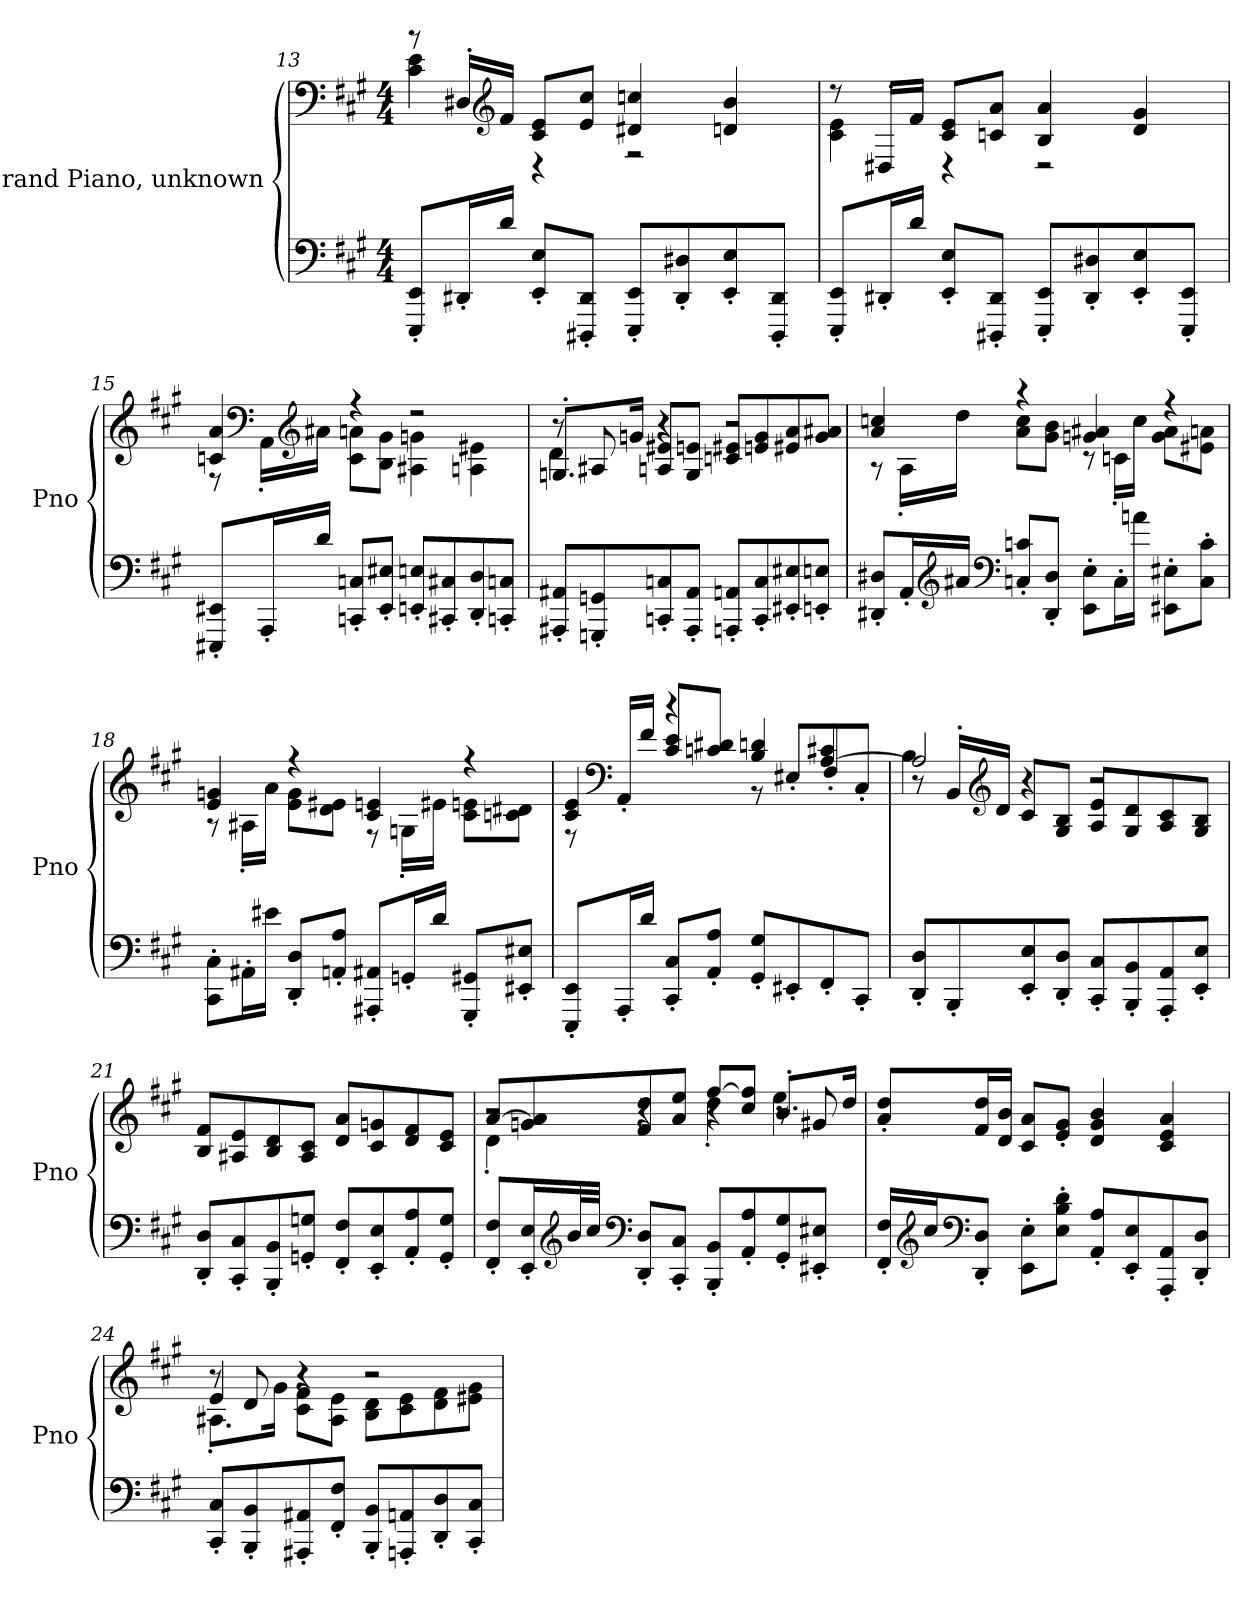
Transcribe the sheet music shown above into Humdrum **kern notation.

**kern	**kern
*part1	*part1
*staff2	*staff1
*I"Grand Piano, unknown	*
*I'Pno	*
!!LO:PB:g=z
*clefF4	*clefF4
*k[f#c#g#]	*k[f#c#g#]
*M4/4	*M4/4
=13	=13
*	*^
8EEE/' 8EE/'L	8r	4c#\ 4e\
16DD#X'/L	16D#X'/LL	.
*	*clefG2	*
16d/JJ	16f#/JJ	.
8EE/' 8E/'L	8c#/ 8e/L	4r
8DDD#X/' 8DD#/'J	8e/ 8cc#/J	.
8EEE/' 8EE/'L	4d#X/ 4ccn/	2r
8DD#/' 8D#X/'	.	.
8EE/' 8E/'	4dn/ 4b/	.
8DDD#/' 8DD#/'J	.	.
=14	=14	=14
8EEE/' 8EE/'L	8r	4c#\ 4e\
16DD#X'/L	16D#X'/LL	.
16d/JJ	16f#/JJ	.
8EE/' 8E/'L	8c#/ 8e/L	4r
8DDD#X/' 8DD#/'J	8cn/ 8a/J	.
8EEE/' 8EE/'L	4B/ 4a/	2r
8DD#/' 8D#X/'	.	.
8EE/' 8E/'	4d/ 4g#/	.
8EEE/' 8EE/'J	.	.
!!LO:LB:g=z	!!
=15	=15	=15
8EEE#X/' 8EE#X/'L	4cn/ 4a/	8r
*	*clefF4	*
16AAA'/L	.	16AA'\LL
*	*clefG2	*
16d/JJ	.	16a#X\JJ
8CCn/' 8Cn/'L	4r	8c\ 8an\L
8EE#/' 8E#X/'J	.	8B\ 8g#\J
8EEn/' 8En/'L	2r	4A#X\ 4gn\
8CC#X/' 8C#X/'	.	.
8DD/' 8D/'	.	4An\ 4e#X\
8CCn/' 8Cn/'J	.	.
=16	=16	=16
*	*	*^
8AAA#X/' 8AA#X/'L	8.Gn'/L	4d\	8r
8GGGn/' 8GGn/'	.	.	8A#X/
.	16gn/Jk	.	.
8CCn/' 8Cn/'	8An/ 8e#X/L	4r	4r
8AAA#/' 8AA#/'J	8G/ 8en/J	.	.
8AAAn/' 8AAn/'L	8cn/ 8e#X/L	2r	2r
8CC/' 8C/'	8en/ 8g/	.	.
8EE#X/' 8E#X/'	8e#X/ 8a/	.	.
8EEn/' 8En/'J	8g/ 8a#X/J	.	.
*	*	*v	*v
!!LO:LB:g=z
=17	=17	=17
8DD#X/' 8D#X/'L	4a/ 4ccn/	8r
16AA'/L	.	16A'\LL
*clefG2	*	*
16a#X/JJ	.	16dd\JJ
*clefF4	*	*
8Cn/' 8cn/'L	4r	8a\ 8cc\L
8DD#/' 8D#/'J	.	8g#\ 8b\J
8EE\' 8E\'L	4gn/ 4a#X/	8r
16C'\L	.	16cn'\LL
16an\JJ	.	16cc\JJ
8EE#X\' 8E#X\'L	4r	8g\ 8a#\L
8C\' 8c\'J	.	8e#X\ 8an\J
=18	=18	=18
8CC#\' 8C#\'L	4e/ 4gn/	8r
16AA#X'\L	.	16A#X'\LL
16e#X\JJ	.	16a\JJ
8DD/' 8D/'L	4r	8e\ 8g\L
8AAn/' 8A/'J	.	8d\ 8e#X\J
8AAA#X/' 8AA#X/'L	4c#/ 4en/	8r
16GGn'/L	.	16Gn'\LL
16d/JJ	.	16e#X\JJ
8GGG#/' 8GG#X/'L	4r	8c#\ 8en\L
8EE#X/' 8E#X/'J	.	8cn\ 8d#X\J
!!LO:LB:g=z	!!
=19	=19	=19
8EEE/' 8EE/'L	4c#/ 4e/	8r
*	*clefF4	*
16AAA'/L	.	16AA'/LL
16d/JJ	.	16f#/JJ
8CC#/' 8C#/'L	4r	8c#/ 8e/L
8AA/' 8A/'J	.	8cn/ 8d#X/J
8GG#/' 8G#/'L	4B/ 4dn/	8r
8EE#X'/	.	8E#X'/L
8FF#'/	[4A/ 4c#X/	8F#'/
8CC#'/J	.	8C#'/J
=20	=20	=20
*	*	*^
8DD/' 8D/'L	2A/]	4B\	8r
8BBB'/	.	.	16BB'/LL
*	*clefG2	*	*
.	.	.	16d/JJ
8EE/' 8E/'	.	4r	8c#/L
8DD/' 8D/'J	.	.	8G#/ 8B/J
8CC#/' 8C#/'L	2r	2r	8A/ 8e/L
8BBB/' 8BB/'	.	.	8G#/ 8d/
8AAA/' 8AA/'	.	.	8A/ 8c#/
8EE/' 8E/'J	.	.	8G#/ 8B/J
*	*v	*v	*v
=21	=21
8DD/' 8D/'L	8B/ 8f#/L
8CC#/' 8C#/'	8A#X/ 8e/
8BBB/' 8BB/'	8B/ 8d/
8GGn/' 8Gn/'J	8A#/ 8c#/J
8FF#/' 8F#/'L	8d/ 8a/L
8EE/' 8E/'	8c#/ 8gn/
8AA/' 8A/'	8d/ 8f#/
8GG/' 8G/'J	8c#/ 8e/J
!!LO:LB:g=z
=22	=22
*	*^
*	*	*^
8FF#/' 8F#/'L	[8a/L	4d'\	2r
16EE/' 16E/'L	8gn/ 8a/]	.	.
*clefG2	*	*	*
32b/L	.	.	.
32cc#/JJJ	.	.	.
*clefF4	*	*	*
8DD/' 8D/'L	8f#/ 8dd/	4r	.
8CC#/' 8C#/'J	8a/ 8ee/J	.	.
8BBB/' 8BB/'L	[8ff#/L	4dd'\	4r
8AA/' 8A/'	8cc#/ 8ff#/]J	.	.
8GG#/' 8G#/'	8.b'/L	4ee\	8r
8EE#X/' 8E#X/'J	.	.	8g#X/
.	16dd/Jk	.	.
*	*v	*v	*v
=23	=23
16FF#/' 16F#/'LL	8a/' 8dd/'L
*clefG2	*
16cc#/J	.
*clefF4	*
8DD/' 8D/'J	16f#/ 16dd/L
.	16d/ 16b/JJ
8EE\' 8E\'L	8c#/ 8a/L
8E\' 8B\' 8d\'J	8e/' 8g#/'J
8AA/' 8A/'L	4d/ 4g#/ 4b/
8EE/' 8E/'	.
8AAA/' 8AA/'	4c#/ 4e/ 4a/
8DD/' 8D/'J	.
!!LO:PB:g=z
=24	=24
*	*^
*	*	*^
8CC#/' 8C#/'L	4e/	8.A#X'\L	8r
8BBB/' 8BB/'	.	.	8d/
.	.	16g#\Jk	.
8AAA#X/' 8AA#X/'	4r	8c#\ 8f#\L	4r
8FF#/' 8F#/'J	.	8A#\ 8e\J	.
8BBB/' 8BB/'L	2r	8B\ 8d\L	2r
8AAAn/' 8AAn/'	.	8c#\ 8e\	.
8DD/' 8D/'	.	8d\ 8f#\	.
8CC#/' 8C#/'J	.	8e#X\ 8g#\J	.
*	*v	*v	*v
=	=
*-	*-
